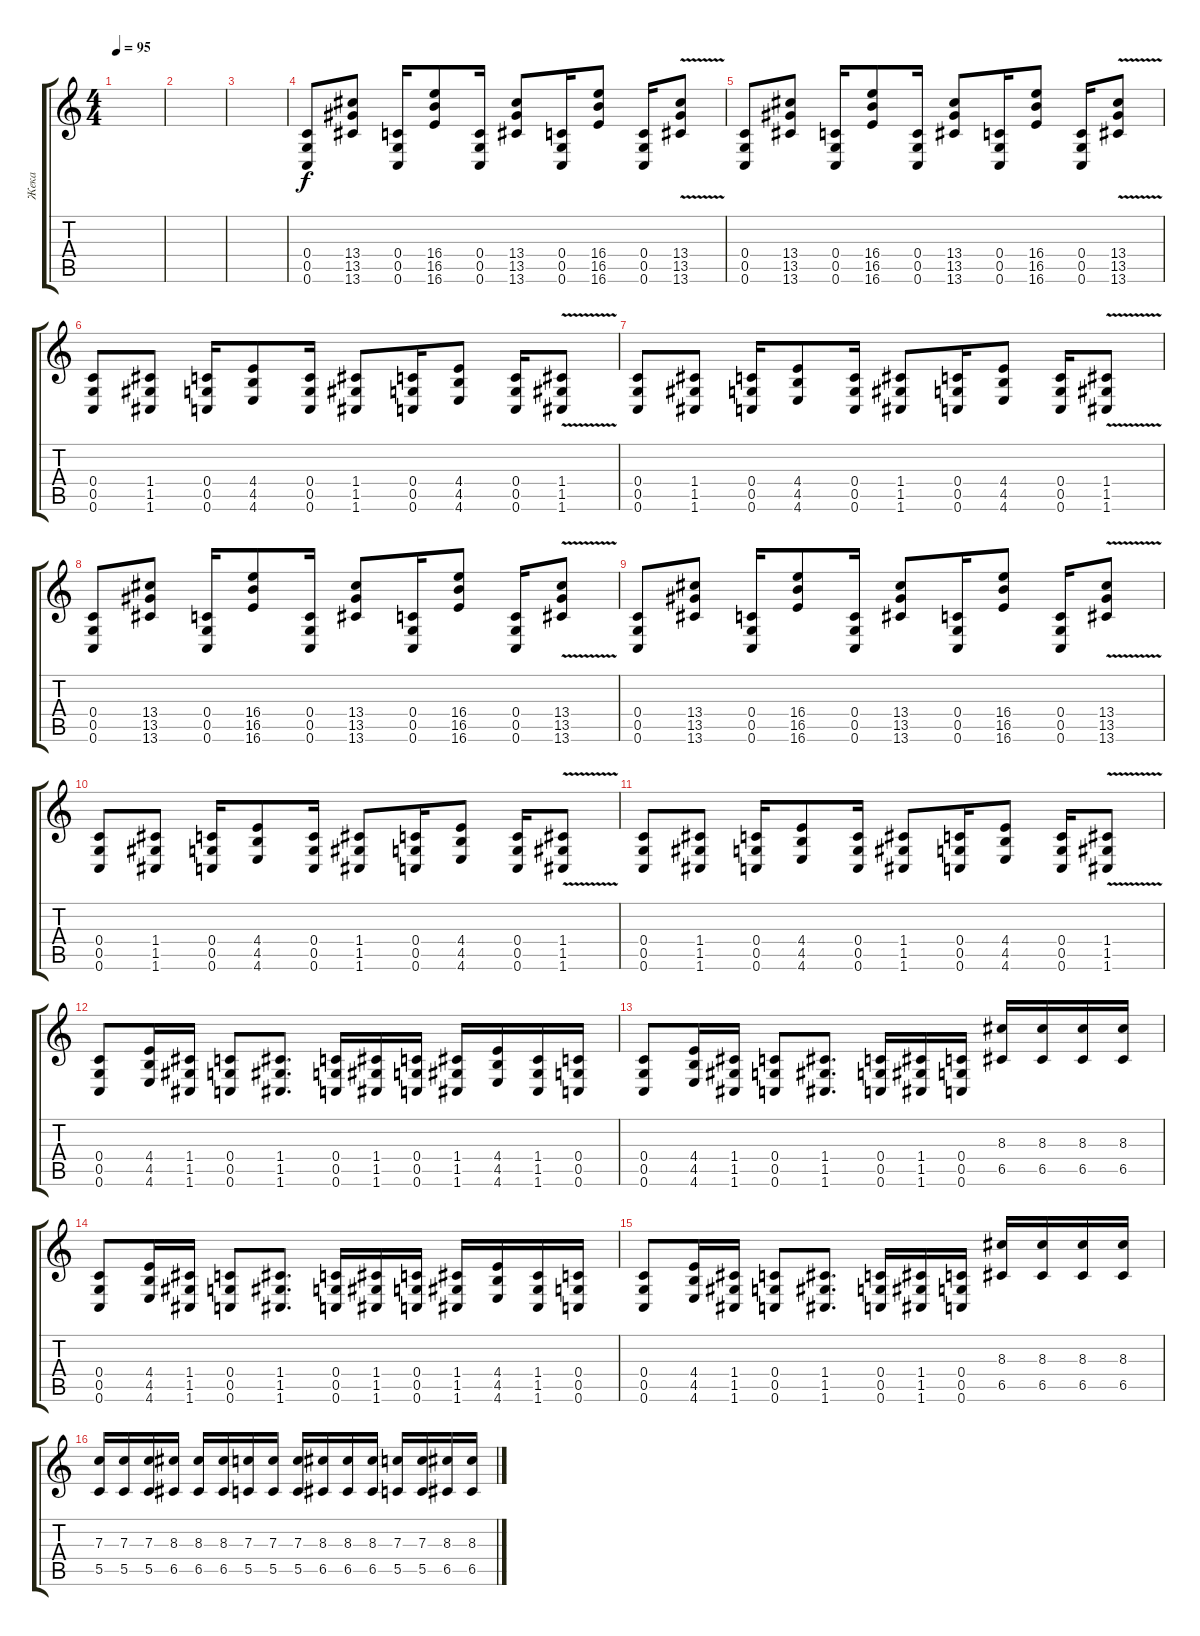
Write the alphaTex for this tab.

\track ("Жека" "Жека") {instrument overdrivenguitar}
\staff {score tabs}
\tuning (D4 A3 F3 C3 G2 C2) {hide}
\ts (4 4)
\tempo 95
\clef g2
\ks c
|
|
|
(0.4 0.5 0.6).8 (13.4 13.5 13.6).8 (0.4 0.5 0.6).16 (16.4 16.5 16.6).8 (0.4 0.5 0.6).16 (13.4 13.5 13.6).8 (0.4 0.5 0.6).16 (16.4 16.5 16.6).8 (0.4 0.5 0.6).16 (13.4 13.5 13.6{v}).8 |
(0.4 0.5 0.6).8 (13.4 13.5 13.6).8 (0.4 0.5 0.6).16 (16.4 16.5 16.6).8 (0.4 0.5 0.6).16 (13.4 13.5 13.6).8 (0.4 0.5 0.6).16 (16.4 16.5 16.6).8 (0.4 0.5 0.6).16 (13.4 13.5 13.6{v}).8 |
(0.4 0.5 0.6).8 (1.4 1.5 1.6).8 (0.4 0.5 0.6).16 (4.4 4.5 4.6).8 (0.4 0.5 0.6).16 (1.4 1.5 1.6).8 (0.4 0.5 0.6).16 (4.4 4.5 4.6).8 (0.4 0.5 0.6).16 (1.4 1.5 1.6{v}).8 |
(0.4 0.5 0.6).8 (1.4 1.5 1.6).8 (0.4 0.5 0.6).16 (4.4 4.5 4.6).8 (0.4 0.5 0.6).16 (1.4 1.5 1.6).8 (0.4 0.5 0.6).16 (4.4 4.5 4.6).8 (0.4 0.5 0.6).16 (1.4 1.5 1.6{v}).8 |
(0.4 0.5 0.6).8 (13.4 13.5 13.6).8 (0.4 0.5 0.6).16 (16.4 16.5 16.6).8 (0.4 0.5 0.6).16 (13.4 13.5 13.6).8 (0.4 0.5 0.6).16 (16.4 16.5 16.6).8 (0.4 0.5 0.6).16 (13.4 13.5 13.6{v}).8 |
(0.4 0.5 0.6).8 (13.4 13.5 13.6).8 (0.4 0.5 0.6).16 (16.4 16.5 16.6).8 (0.4 0.5 0.6).16 (13.4 13.5 13.6).8 (0.4 0.5 0.6).16 (16.4 16.5 16.6).8 (0.4 0.5 0.6).16 (13.4 13.5 13.6{v}).8 |
(0.4 0.5 0.6).8 (1.4 1.5 1.6).8 (0.4 0.5 0.6).16 (4.4 4.5 4.6).8 (0.4 0.5 0.6).16 (1.4 1.5 1.6).8 (0.4 0.5 0.6).16 (4.4 4.5 4.6).8 (0.4 0.5 0.6).16 (1.4 1.5 1.6{v}).8 |
(0.4 0.5 0.6).8 (1.4 1.5 1.6).8 (0.4 0.5 0.6).16 (4.4 4.5 4.6).8 (0.4 0.5 0.6).16 (1.4 1.5 1.6).8 (0.4 0.5 0.6).16 (4.4 4.5 4.6).8 (0.4 0.5 0.6).16 (1.4 1.5 1.6{v}).8 |
(0.4 0.5 0.6).8 (4.4 4.5 4.6).16 (1.4 1.5 1.6).16 (0.4 0.5 0.6).8 (1.4 1.5 1.6).8{d} (0.4 0.5 0.6).16 (1.4 1.5 1.6).16 (0.4 0.5 0.6).16 (1.4 1.5 1.6).16 (4.4 4.5 4.6).16 (1.4 1.5 1.6).16 (0.4 0.5 0.6).16 |
(0.4 0.5 0.6).8 (4.4 4.5 4.6).16 (1.4 1.5 1.6).16 (0.4 0.5 0.6).8 (1.4 1.5 1.6).8{d} (0.4 0.5 0.6).16 (1.4 1.5 1.6).16 (0.4 0.5 0.6).16 (8.3 6.5).16 (8.3 6.5).16 (8.3 6.5).16 (8.3 6.5).16 |
(0.4 0.5 0.6).8 (4.4 4.5 4.6).16 (1.4 1.5 1.6).16 (0.4 0.5 0.6).8 (1.4 1.5 1.6).8{d} (0.4 0.5 0.6).16 (1.4 1.5 1.6).16 (0.4 0.5 0.6).16 (1.4 1.5 1.6).16 (4.4 4.5 4.6).16 (1.4 1.5 1.6).16 (0.4 0.5 0.6).16 |
(0.4 0.5 0.6).8 (4.4 4.5 4.6).16 (1.4 1.5 1.6).16 (0.4 0.5 0.6).8 (1.4 1.5 1.6).8{d} (0.4 0.5 0.6).16 (1.4 1.5 1.6).16 (0.4 0.5 0.6).16 (8.3 6.5).16 (8.3 6.5).16 (8.3 6.5).16 (8.3 6.5).16 |
(7.3 5.5).16 (7.3 5.5).16 (7.3 5.5).16 (8.3 6.5).16 (8.3 6.5).16 (8.3 6.5).16 (7.3 5.5).16 (7.3 5.5).16 (7.3 5.5).16 (8.3 6.5).16 (8.3 6.5).16 (8.3 6.5).16 (7.3 5.5).16 (7.3 5.5).16 (8.3 6.5).16 (8.3 6.5).16
